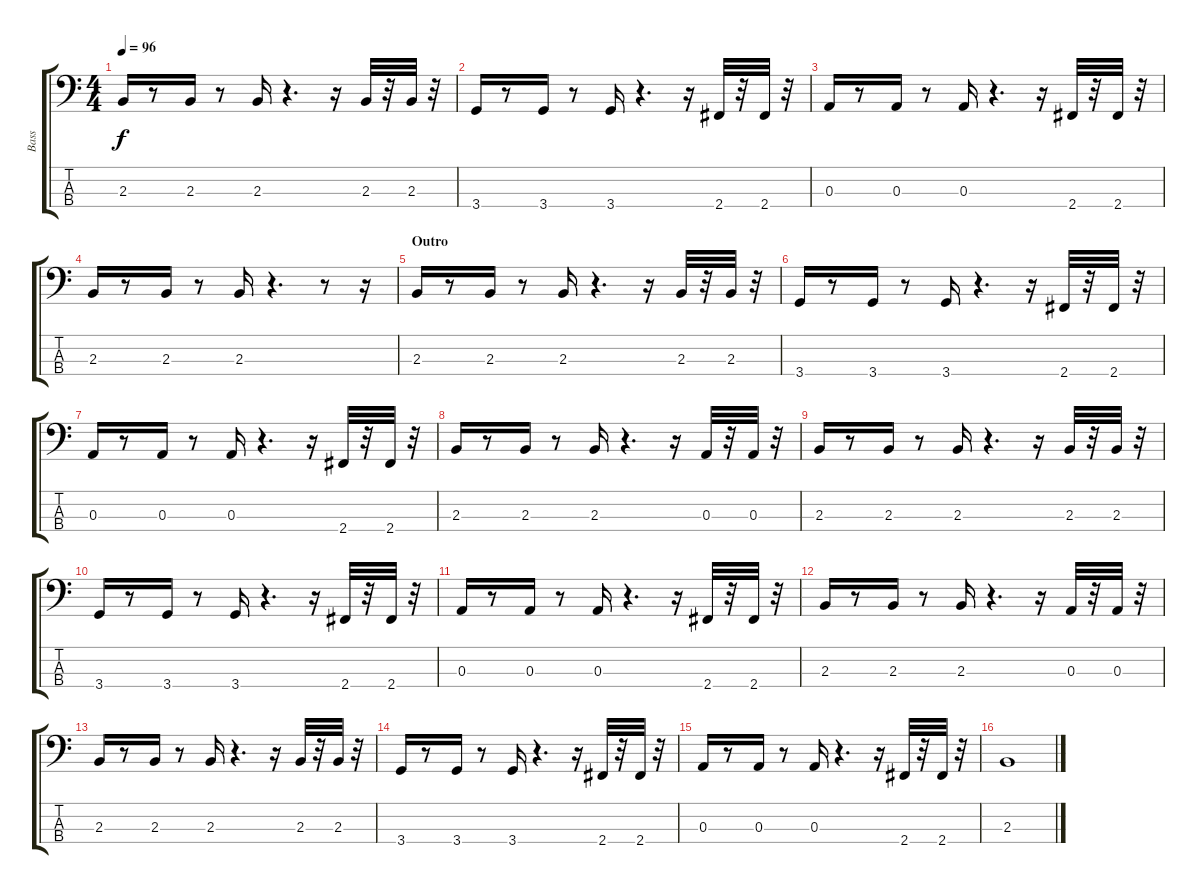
\track ("Bass" "Bass") {instrument electricbassfinger}
\staff {score tabs}
\tuning (G2 D2 A1 E1) {hide}
\ts (4 4)
\tempo 96
\clef f4
\ks c
2.3.16{dy f} r.8 2.3.16 r.8 2.3.16 r.4{d} r.16 2.3.32 r.32 2.3.32 r.32 |
3.4.16 r.8 3.4.16 r.8 3.4.16 r.4{d} r.16 2.4.32 r.32 2.4.32 r.32 |
0.3.16 r.8 0.3.16 r.8 0.3.16 r.4{d} r.16 2.4.32 r.32 2.4.32 r.32 |
2.3.16 r.8 2.3.16 r.8 2.3.16 r.4{d} r.8 r.16 |
\section ("" "Outro")
2.3.16 r.8 2.3.16 r.8 2.3.16 r.4{d} r.16 2.3.32 r.32 2.3.32 r.32 |
3.4.16 r.8 3.4.16 r.8 3.4.16 r.4{d} r.16 2.4.32 r.32 2.4.32 r.32 |
0.3.16 r.8 0.3.16 r.8 0.3.16 r.4{d} r.16 2.4.32 r.32 2.4.32 r.32 |
2.3.16 r.8 2.3.16 r.8 2.3.16 r.4{d} r.16 0.3.32 r.32 0.3.32 r.32 |
2.3.16 r.8 2.3.16 r.8 2.3.16 r.4{d} r.16 2.3.32 r.32 2.3.32 r.32 |
3.4.16 r.8 3.4.16 r.8 3.4.16 r.4{d} r.16 2.4.32 r.32 2.4.32 r.32 |
0.3.16{volume 13} r.8 0.3.16 r.8 0.3.16 r.4{d} r.16 2.4.32 r.32 2.4.32 r.32 |
2.3.16{volume 10} r.8 2.3.16 r.8 2.3.16 r.4{d} r.16 0.3.32 r.32 0.3.32 r.32 |
2.3.16{volume 8} r.8 2.3.16 r.8 2.3.16 r.4{d} r.16 2.3.32 r.32 2.3.32 r.32 |
3.4.16{volume 5} r.8 3.4.16 r.8 3.4.16 r.4{d} r.16 2.4.32 r.32 2.4.32 r.32 |
0.3.16{volume 4} r.8 0.3.16 r.8 0.3.16 r.4{d} r.16 2.4.32 r.32 2.4.32 r.32 |
2.3.1{volume 3}
